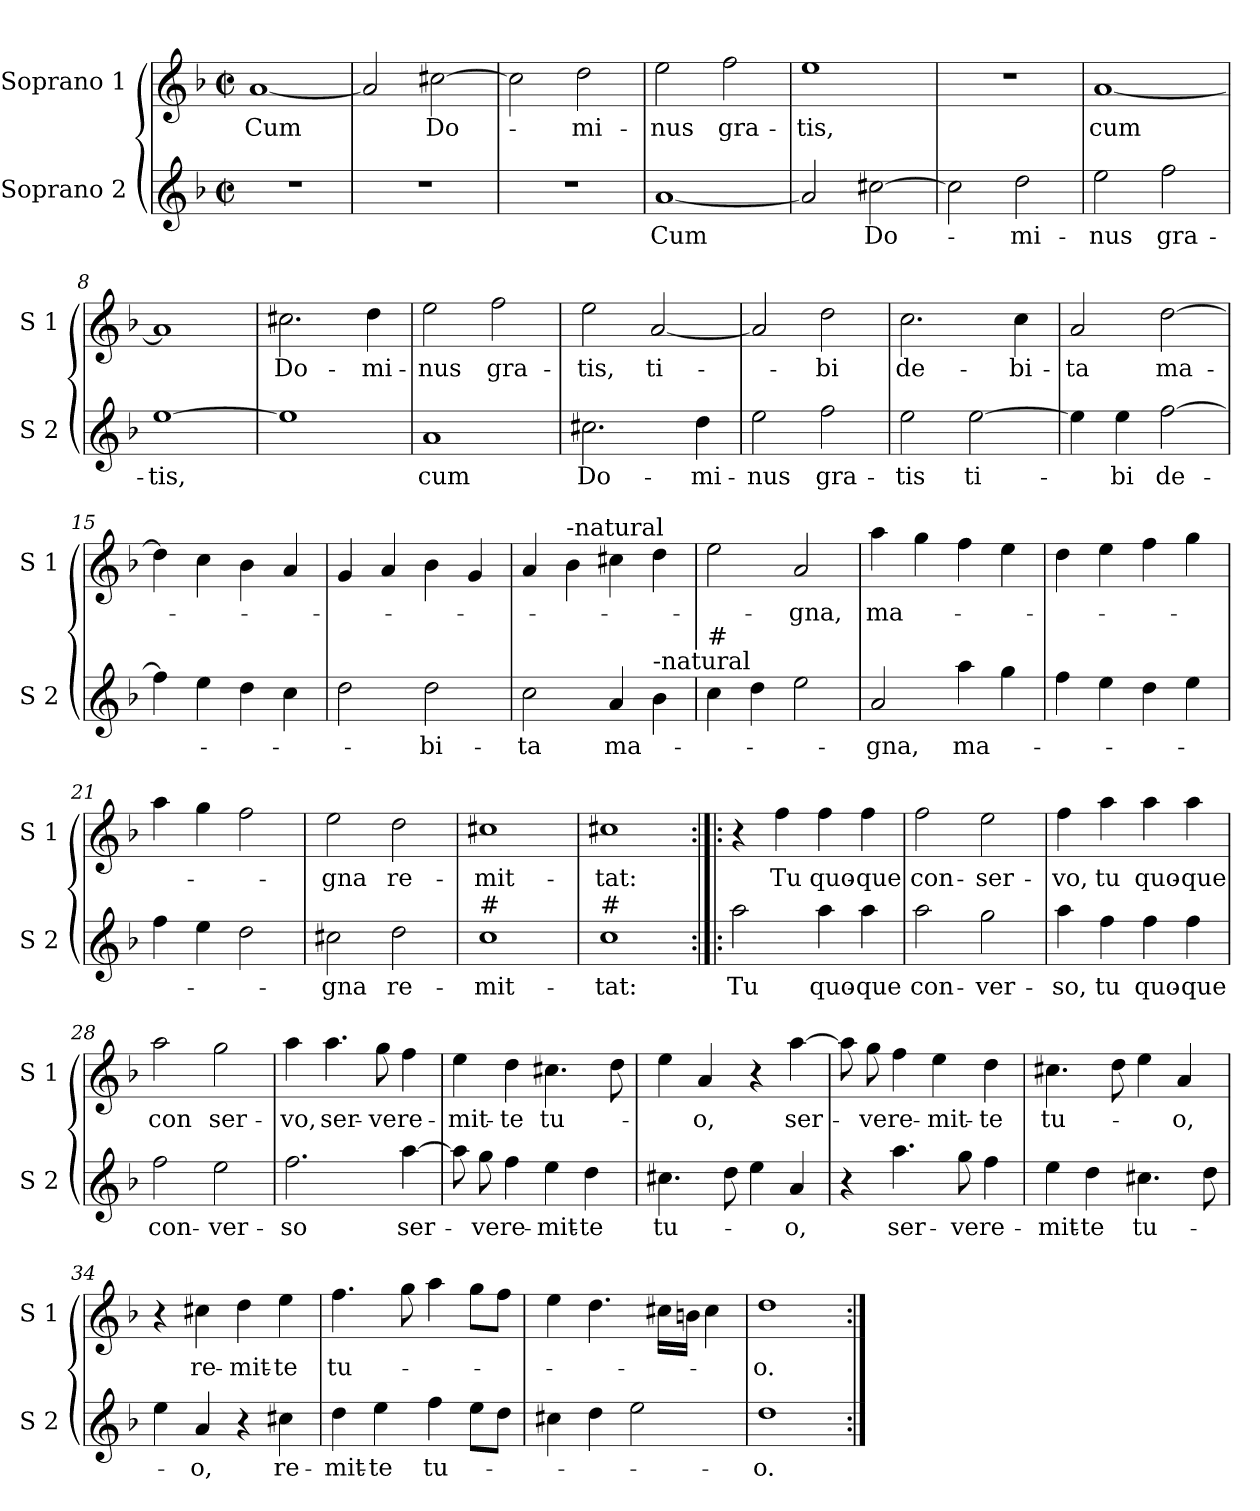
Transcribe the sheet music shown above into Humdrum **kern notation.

**kern	**text	**kern	**text
*part2	*part2	*part1	*part1
*staff2	*staff2	*staff1	*staff1
*I"Soprano 2	*	*I"Soprano 1	*
*I'S 2	*	*I'S 1	*
*clefG2	*	*clefG2	*
*k[b-]	*	*k[b-]	*
*F:	*	*F:	*
*M2/2	*	*M2/2	*
*met(c|)	*	*met(c|)	*
=1	=1	=1	=1
!	!	!	!LO:LY:b
1r	.	[1a	Cum
=2	=2	=2	=2
1r	.	2a/]	.
!	!	!	!LO:LY:b
.	.	[2cc#X\	Do-
=3	=3	=3	=3
1r	.	2cc#\]	.
!	!	!	!LO:LY:b
.	.	2dd\	-mi-
=4	=4	=4	=4
!	!LO:LY:b	!	!LO:LY:b
[1a	Cum	2ee\	-nus
!	!	!	!LO:LY:b
.	.	2ff\	gra-
!!LO:LB:g=z
=5	=5	=5	=5
!	!	!	!LO:LY:b
2a/]	.	1ee	-tis,
!	!LO:LY:b	!	!
[2cc#X\	Do-	.	.
=6	=6	=6	=6
2cc#\]	.	1r	.
!	!LO:LY:b	!	!
2dd\	-mi-	.	.
=7	=7	=7	=7
!	!LO:LY:b	!	!LO:LY:b
2ee\	-nus	[1a	cum
!	!LO:LY:b	!	!
2ff\	gra-	.	.
=8	=8	=8	=8
!	!LO:LY:b	!	!
[1ee	-tis,	1a]	.
=9	=9	=9	=9
!	!	!	!LO:LY:b
1ee]	.	2.cc#X\	Do-
!	!	!	!LO:LY:b
.	.	4dd\	-mi-
!!LO:LB:g=z
=10	=10	=10	=10
!	!LO:LY:b	!	!LO:LY:b
1a	cum	2ee\	-nus
!	!	!	!LO:LY:b
.	.	2ff\	gra-
=11	=11	=11	=11
!	!LO:LY:b	!	!LO:LY:b
2.cc#X\	Do-	2ee\	-tis,
!	!	!	!LO:LY:b
.	.	[2a/	ti-
!	!LO:LY:b	!	!
4dd\	-mi-	.	.
=12	=12	=12	=12
!	!LO:LY:b	!	!
2ee\	-nus	2a/]	.
!	!LO:LY:b	!	!LO:LY:b
2ff\	gra-	2dd\	-bi
=13	=13	=13	=13
!	!LO:LY:b	!	!LO:LY:b
2ee\	-tis	2.cc\	de-
!	!LO:LY:b	!	!
[2ee\	ti-	.	.
!	!	!	!LO:LY:b
.	.	4cc\	-bi-
=14	=14	=14	=14
!	!	!	!LO:LY:b
4ee\]	.	2a/	-ta
!	!LO:LY:b	!	!
4ee\	-bi	.	.
!	!LO:LY:b	!	!LO:LY:b
[2ff\	de-	[2dd\	ma-
!!LO:LB:g=z
=15	=15	=15	=15
4ff\]	.	4dd\]	.
4ee\	.	4cc\	.
4dd\	.	4b-\	.
4cc\	.	4a/	.
=16	=16	=16	=16
2dd\	.	4g/	.
.	.	4a/	.
!	!LO:LY:b	!	!
2dd\	-bi-	4b-\	.
.	.	4g/	.
=17	=17	=17	=17
!	!LO:LY:b	!	!
2cc\	-ta	4a/	.
!	!	!LO:TX:a:t=-natural	!
.	.	4b-\	.
!	!LO:LY:b	!	!
4a/	ma-	4cc#X\	.
!LO:TX:a:t=-natural	!	!	!
4b-\	.	4dd\	.
=18	=18	=18	=18
!LO:TX:a:t=#	!	!	!
4cc\	.	2ee\	.
4dd\	.	.	.
!	!	!	!LO:LY:b
2ee\	.	2a/	-gna,
=19	=19	=19	=19
!	!LO:LY:b	!	!LO:LY:b
2a/	-gna,	4aa\	ma-
.	.	4gg\	.
!	!LO:LY:b	!	!
4aa\	ma-	4ff\	.
4gg\	.	4ee\	.
!!LO:LB:g=z
=20	=20	=20	=20
4ff\	.	4dd\	.
4ee\	.	4ee\	.
4dd\	.	4ff\	.
4ee\	.	4gg\	.
=21	=21	=21	=21
4ff\	.	4aa\	.
4ee\	.	4gg\	.
2dd\	.	2ff\	.
=22	=22	=22	=22
!	!LO:LY:b	!	!LO:LY:b
2cc#X\	-gna	2ee\	-gna
!	!LO:LY:b	!	!LO:LY:b
2dd\	re-	2dd\	re-
=23	=23	=23	=23
!LO:TX:a:t=#	!	!	!
!	!LO:LY:b	!	!LO:LY:b
1cc	-mit-	1cc#X	-mit-
=24	=24	=24	=24
!LO:TX:a:t=#	!	!	!
!	!LO:LY:b	!	!LO:LY:b
1cc	-tat:	1cc#X	-tat:
!!LO:PB:g=z
=25:|!|:	=25:|!|:	=25:|!|:	=25:|!|:
!	!LO:LY:b	!	!
2aa\	Tu	4r	.
!	!	!	!LO:LY:b
.	.	4ff\	Tu
!	!LO:LY:b	!	!LO:LY:b
4aa\	quo-	4ff\	quo-
!	!LO:LY:b	!	!LO:LY:b
4aa\	-que	4ff\	-que
=26	=26	=26	=26
!	!LO:LY:b	!	!LO:LY:b
2aa\	con-	2ff\	con-
!	!LO:LY:b	!	!LO:LY:b
2gg\	-ver-	2ee\	-ser-
=27	=27	=27	=27
!	!LO:LY:b	!	!LO:LY:b
4aa\	-so,	4ff\	-vo,
!	!LO:LY:b	!	!LO:LY:b
4ff\	tu	4aa\	tu
!	!LO:LY:b	!	!LO:LY:b
4ff\	quo-	4aa\	quo-
!	!LO:LY:b	!	!LO:LY:b
4ff\	-que	4aa\	-que
=28	=28	=28	=28
!	!LO:LY:b	!	!LO:LY:b
2ff\	con-	2aa\	con
!	!LO:LY:b	!	!LO:LY:b
2ee\	-ver-	2gg\	ser-
=29	=29	=29	=29
!	!LO:LY:b	!	!LO:LY:b
2.ff\	-so	4aa\	-vo,
!	!	!	!LO:LY:b
.	.	4.aa\	ser-
!	!	!	!LO:LY:b
.	.	8gg\	-ve
!	!LO:LY:b	!	!LO:LY:b
[4aa\	ser-	4ff\	re-
!!LO:LB:g=z
=30	=30	=30	=30
!	!	!	!LO:LY:b
8aa\]	.	4ee\	-mit-
!	!LO:LY:b	!	!
8gg\	-ve	.	.
!	!LO:LY:b	!	!LO:LY:b
4ff\	re-	4dd\	-te
!	!LO:LY:b	!	!LO:LY:b
4ee\	-mit-	4.cc#X\	tu-
!	!LO:LY:b	!	!
4dd\	-te	.	.
.	.	8dd\	.
=31	=31	=31	=31
!	!LO:LY:b	!	!
4.cc#X\	tu-	4ee\	.
!	!	!	!LO:LY:b
.	.	4a/	-o,
8dd\	.	.	.
4ee\	.	4r	.
!	!LO:LY:b	!	!LO:LY:b
4a/	-o,	[4aa\	ser-
=32	=32	=32	=32
4r	.	8aa\]	.
!	!	!	!LO:LY:b
.	.	8gg\	-ve
!	!LO:LY:b	!	!LO:LY:b
4.aa\	ser-	4ff\	re-
!	!	!	!LO:LY:b
.	.	4ee\	-mit-
!	!LO:LY:b	!	!
8gg\	-ve	.	.
!	!LO:LY:b	!	!LO:LY:b
4ff\	re-	4dd\	-te
=33	=33	=33	=33
!	!LO:LY:b	!	!LO:LY:b
4ee\	-mit-	4.cc#X\	tu-
!	!LO:LY:b	!	!
4dd\	-te	.	.
.	.	8dd\	.
!	!LO:LY:b	!	!
4.cc#X\	tu-	4ee\	.
!	!	!	!LO:LY:b
.	.	4a/	-o,
8dd\	.	.	.
!!LO:LB:g=z
=34	=34	=34	=34
4ee\	.	4r	.
!	!LO:LY:b	!	!LO:LY:b
4a/	-o,	4cc#X\	re-
!	!	!	!LO:LY:b
4r	.	4dd\	-mit-
!	!LO:LY:b	!	!LO:LY:b
4cc#X\	re-	4ee\	-te
=35	=35	=35	=35
!	!LO:LY:b	!	!LO:LY:b
4dd\	-mit-	4.ff\	tu-
!	!LO:LY:b	!	!
4ee\	-te	.	.
.	.	8gg\	.
!	!LO:LY:b	!	!
4ff\	tu-	4aa\	.
8ee\L	.	8gg\L	.
8dd\J	.	8ff\J	.
=36	=36	=36	=36
4cc#X\	.	4ee\	.
4dd\	.	4.dd\	.
2ee\	.	.	.
.	.	16cc#X\LL	.
.	.	16bn\JJ	.
.	.	4cc#\	.
=37	=37	=37	=37
!	!LO:LY:b	!	!LO:LY:b
1dd	-o.	1dd	-o.
=:|!	=:|!	=:|!	=:|!
*-	*-	*-	*-
